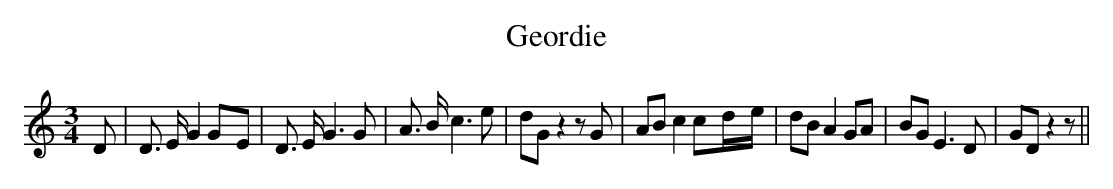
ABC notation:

X:1
T:Geordie
M:3/4
L:1/8
K:C
 D| D3/2 E/2 G2G-E| D3/2 E/2 G3 G| A3/2 B/2 c3 e| dG z2 z G| AB c2 c-d/2-e/2|\
 dB A2 GA| BG E3 D| GD z2 z||
